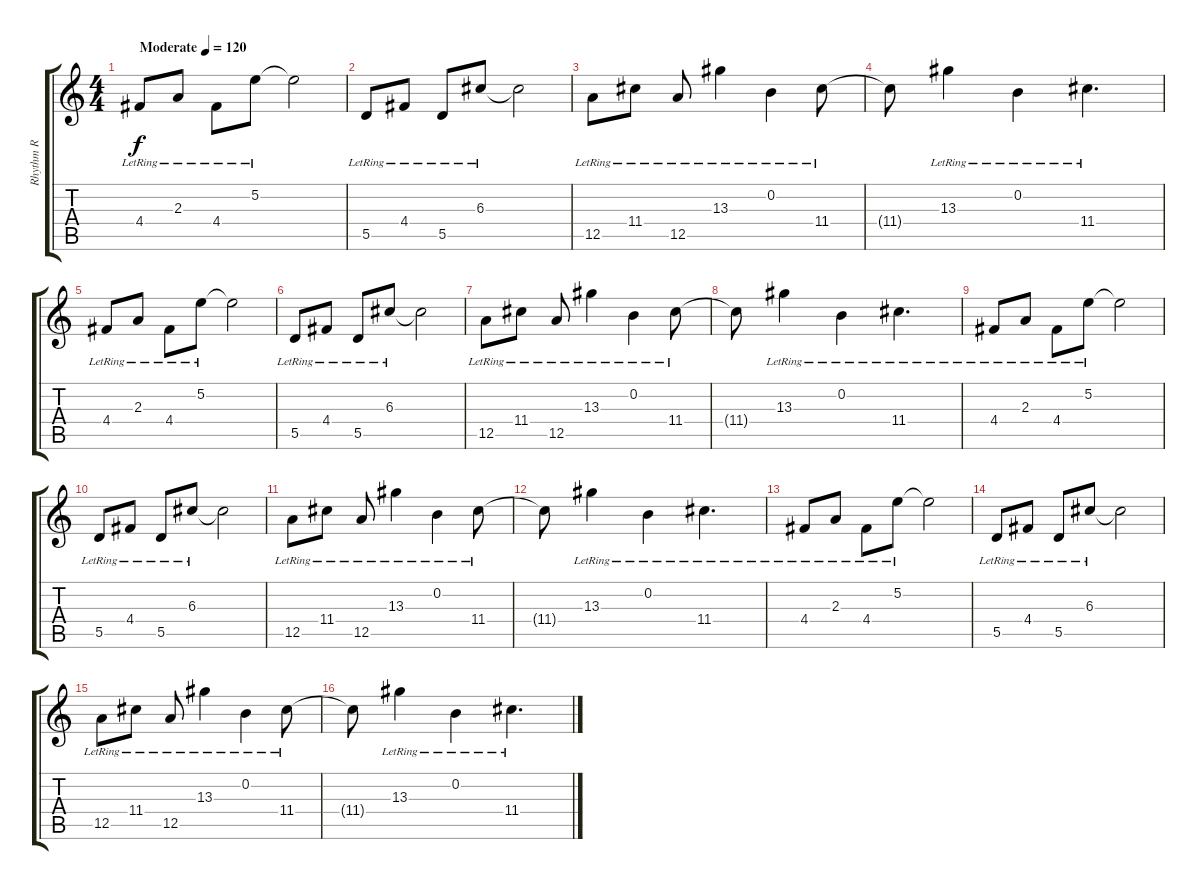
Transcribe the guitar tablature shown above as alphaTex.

\track ("Rhythm R" "Rhythm R") {instrument acousticguitarsteel}
\staff {score tabs}
\tuning (E4 B3 G3 D3 A2 D2) {hide}
\ts (4 4)
\tempo (120 "Moderate")
\clef g2
\ks c
4.4{lr}.8{dy f instrument acousticguitarsteel} 2.3{lr}.8 4.4{lr}.8 5.2{lr}.8 5.2{t}.2 |
5.5{lr}.8 4.4{lr}.8 5.5{lr}.8 6.3{lr}.8 6.3{t}.2 |
12.5{lr}.8 11.4{lr}.8 12.5{lr}.8 13.3{lr}.4 0.2{lr}.4 11.4{lr}.8 |
11.4{t}.8 13.3{lr}.4 0.2{lr}.4 11.4{lr}.4{d} |
4.4{lr}.8 2.3{lr}.8 4.4{lr}.8 5.2{lr}.8 5.2{t}.2 |
5.5{lr}.8 4.4{lr}.8 5.5{lr}.8 6.3{lr}.8 6.3{t}.2 |
12.5{lr}.8 11.4{lr}.8 12.5{lr}.8 13.3{lr}.4 0.2{lr}.4 11.4{lr}.8 |
11.4{t}.8 13.3{lr}.4 0.2{lr}.4 11.4{lr}.4{d} |
4.4{lr}.8 2.3{lr}.8 4.4{lr}.8 5.2{lr}.8 5.2{t}.2 |
5.5{lr}.8 4.4{lr}.8 5.5{lr}.8 6.3{lr}.8 6.3{t}.2 |
12.5{lr}.8 11.4{lr}.8 12.5{lr}.8 13.3{lr}.4 0.2{lr}.4 11.4{lr}.8 |
11.4{t}.8 13.3{lr}.4 0.2{lr}.4 11.4{lr}.4{d} |
4.4{lr}.8 2.3{lr}.8 4.4{lr}.8 5.2{lr}.8 5.2{t}.2 |
5.5{lr}.8 4.4{lr}.8 5.5{lr}.8 6.3{lr}.8 6.3{t}.2 |
12.5{lr}.8 11.4{lr}.8 12.5{lr}.8 13.3{lr}.4 0.2{lr}.4 11.4{lr}.8 |
11.4{t}.8 13.3{lr}.4 0.2{lr}.4 11.4{lr}.4{d}
